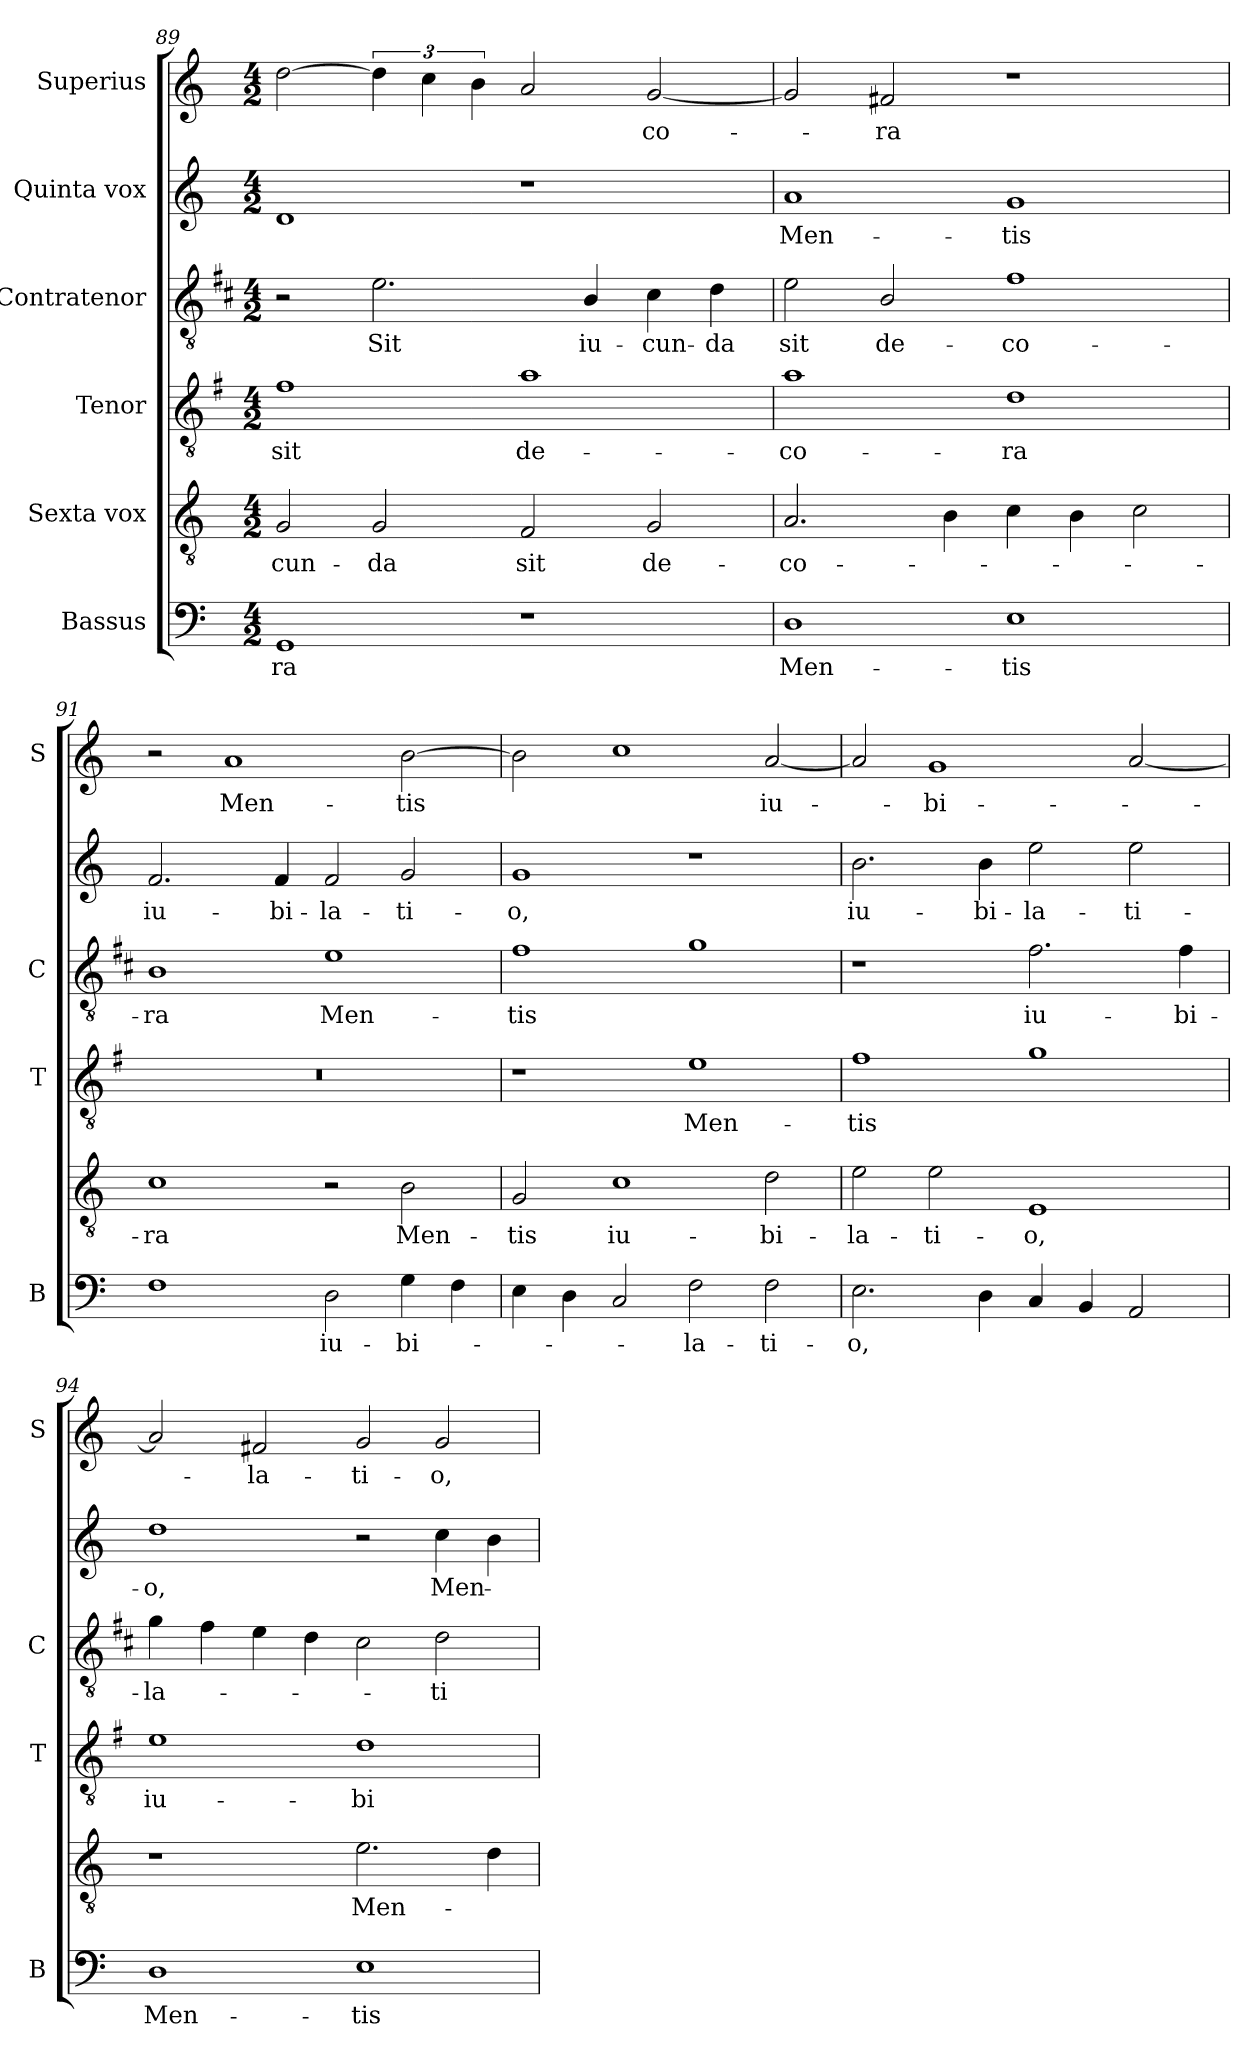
**kern	**text	**kern	**text	**kern	**text	**kern	**text	**kern	**text	**kern	**text
*part6	*part6	*part5	*part5	*part4	*part4	*part3	*part3	*part2	*part2	*part1	*part1
*staff6	*staff6	*staff5	*staff5	*staff4	*staff4	*staff3	*staff3	*staff2	*staff2	*staff1	*staff1
*I"Bassus	*	*I"Sexta vox	*	*I"Tenor	*	*I"Contratenor	*	*I"Quinta vox	*	*I"Superius	*
*I'B	*	*	*	*I'T	*	*I'C	*	*	*	*I'S	*
!!LO:LB:g=z
*clefF4	*	*clefGv2	*	*clefGv2	*	*clefGv2	*	*clefG2	*	*clefG2	*
*	*	*	*	*ITrd4c7	*	*ITrd1c2	*	*	*	*	*
*k[]	*	*k[]	*	*k[]	*	*k[]	*	*k[]	*	*k[]	*
*C:	*	*C:	*	*C:	*	*C:	*	*C:	*	*C:	*
*M4/2	*	*M4/2	*	*M4/2	*	*M4/2	*	*M4/2	*	*M4/2	*
=89	=89	=89	=89	=89	=89	=89	=89	=89	=89	=89	=89
!	!LO:LY:b	!	!LO:LY:b	!	!LO:LY:b	!	!	!	!	!	!
1GG	-ra	2G/	-cun-	1B	sit	2r	.	1d	.	[2dd\	.
!	!	!	!LO:LY:b	!	!	!	!LO:LY:b	!	!	!	!
.	.	2G/	-da	.	.	2.d\	Sit	.	.	6dd\]	.
.	.	.	.	.	.	.	.	.	.	6cc\	.
.	.	.	.	.	.	.	.	.	.	6b\	.
!	!	!	!LO:LY:b	!	!LO:LY:b	!	!	!	!	!	!
1r	.	2F/	sit	1d	de-	.	.	1r	.	2a/	.
!	!	!	!	!	!	!	!LO:LY:b	!	!	!	!
.	.	.	.	.	.	4A/	iu-	.	.	.	.
!	!	!	!LO:LY:b	!	!	!	!LO:LY:b	!	!	!	!LO:LY:b
.	.	2G/	de-	.	.	4B\	-cun-	.	.	[2g/	-co-
!	!	!	!	!	!	!	!LO:LY:b	!	!	!	!
.	.	.	.	.	.	4c\	-da	.	.	.	.
=90	=90	=90	=90	=90	=90	=90	=90	=90	=90	=90	=90
!	!LO:LY:b	!	!LO:LY:b	!	!LO:LY:b	!	!LO:LY:b	!	!LO:LY:b	!	!
1D	Men-	2.A/	-co-	1d	-co-	2d\	sit	1a	Men-	2g/]	.
!	!	!	!	!	!	!	!LO:LY:b	!	!	!	!LO:LY:b
.	.	.	.	.	.	2A/	de-	.	.	2f#X/	-ra
.	.	4B\	.	.	.	.	.	.	.	.	.
!	!LO:LY:b	!	!	!	!LO:LY:b	!	!LO:LY:b	!	!LO:LY:b	!	!
1E	-tis	4c\	.	1G	-ra	1e	-co-	1g	-tis	1r	.
.	.	4B\	.	.	.	.	.	.	.	.	.
.	.	2c\	.	.	.	.	.	.	.	.	.
=91	=91	=91	=91	=91	=91	=91	=91	=91	=91	=91	=91
!	!	!	!LO:LY:b	!	!	!	!LO:LY:b	!	!LO:LY:b	!	!
1F	.	1c	-ra	0r	.	1A	-ra	2.f/	iu-	2r	.
!	!	!	!	!	!	!	!	!	!	!	!LO:LY:b
.	.	.	.	.	.	.	.	.	.	1a	Men-
!	!	!	!	!	!	!	!	!	!LO:LY:b	!	!
.	.	.	.	.	.	.	.	4f/	-bi-	.	.
!	!LO:LY:b	!	!	!	!	!	!LO:LY:b	!	!LO:LY:b	!	!
2D\	iu-	2r	.	.	.	1d	Men-	2f/	-la-	.	.
!	!LO:LY:b	!	!LO:LY:b	!	!	!	!	!	!LO:LY:b	!	!LO:LY:b
4G\	-bi-	2B\	Men-	.	.	.	.	2g/	-ti-	[2b\	-tis
4F\	.	.	.	.	.	.	.	.	.	.	.
=92	=92	=92	=92	=92	=92	=92	=92	=92	=92	=92	=92
!	!	!	!LO:LY:b	!	!	!	!LO:LY:b	!	!LO:LY:b	!	!
4E\	.	2G/	-tis	1r	.	1e	-tis	1g	-o,	2b\]	.
4D\	.	.	.	.	.	.	.	.	.	.	.
!	!	!	!LO:LY:b	!	!	!	!	!	!	!	!
2C/	.	1c	iu-	.	.	.	.	.	.	1cc	.
!	!LO:LY:b	!	!	!	!LO:LY:b	!	!	!	!	!	!
2F\	-la-	.	.	1A	Men-	1f	.	1r	.	.	.
!	!LO:LY:b	!	!LO:LY:b	!	!	!	!	!	!	!	!LO:LY:b
2F\	-ti-	2d\	-bi-	.	.	.	.	.	.	[2a/	iu-
=93	=93	=93	=93	=93	=93	=93	=93	=93	=93	=93	=93
!	!LO:LY:b	!	!LO:LY:b	!	!LO:LY:b	!	!	!	!LO:LY:b	!	!
2.E\	-o,	2e\	-la-	1B	-tis	1r	.	2.b\	iu-	2a/]	.
!	!	!	!LO:LY:b	!	!	!	!	!	!	!	!LO:LY:b
.	.	2e\	-ti-	.	.	.	.	.	.	1g	-bi-
!	!	!	!	!	!	!	!	!	!LO:LY:b	!	!
4D\	.	.	.	.	.	.	.	4b\	-bi-	.	.
!	!	!	!LO:LY:b	!	!	!	!LO:LY:b	!	!LO:LY:b	!	!
4C/	.	1E	-o,	1c	.	2.e\	iu-	2ee\	-la-	.	.
4BB/	.	.	.	.	.	.	.	.	.	.	.
!	!	!	!	!	!	!	!	!	!LO:LY:b	!	!
2AA/	.	.	.	.	.	.	.	2ee\	-ti-	[2a/	.
!	!	!	!	!	!	!	!LO:LY:b	!	!	!	!
.	.	.	.	.	.	4e\	-bi-	.	.	.	.
!!LO:LB:g=z
=94	=94	=94	=94	=94	=94	=94	=94	=94	=94	=94	=94
!	!LO:LY:b	!	!	!	!LO:LY:b	!	!LO:LY:b	!	!LO:LY:b	!	!
1D	Men-	1r	.	1A	iu-	4f\	-la-	1dd	-o,	2a/]	.
.	.	.	.	.	.	4e\	.	.	.	.	.
!	!	!	!	!	!	!	!	!	!	!	!LO:LY:b
.	.	.	.	.	.	4d\	.	.	.	2f#X/	-la-
.	.	.	.	.	.	4c\	.	.	.	.	.
!	!LO:LY:b	!	!LO:LY:b	!	!LO:LY:b	!	!	!	!	!	!LO:LY:b
1E	-tis	2.e\	Men-	1G	-bi-	2B\	.	2r	.	2g/	-ti-
!	!	!	!	!	!	!	!LO:LY:b	!	!LO:LY:b	!	!LO:LY:b
.	.	.	.	.	.	2c\	-ti-	4cc\	Men-	2g/	-o,
.	.	4d\	.	.	.	.	.	4b\	.	.	.
=	=	=	=	=	=	=	=	=	=	=	=
*-	*-	*-	*-	*-	*-	*-	*-	*-	*-	*-	*-
